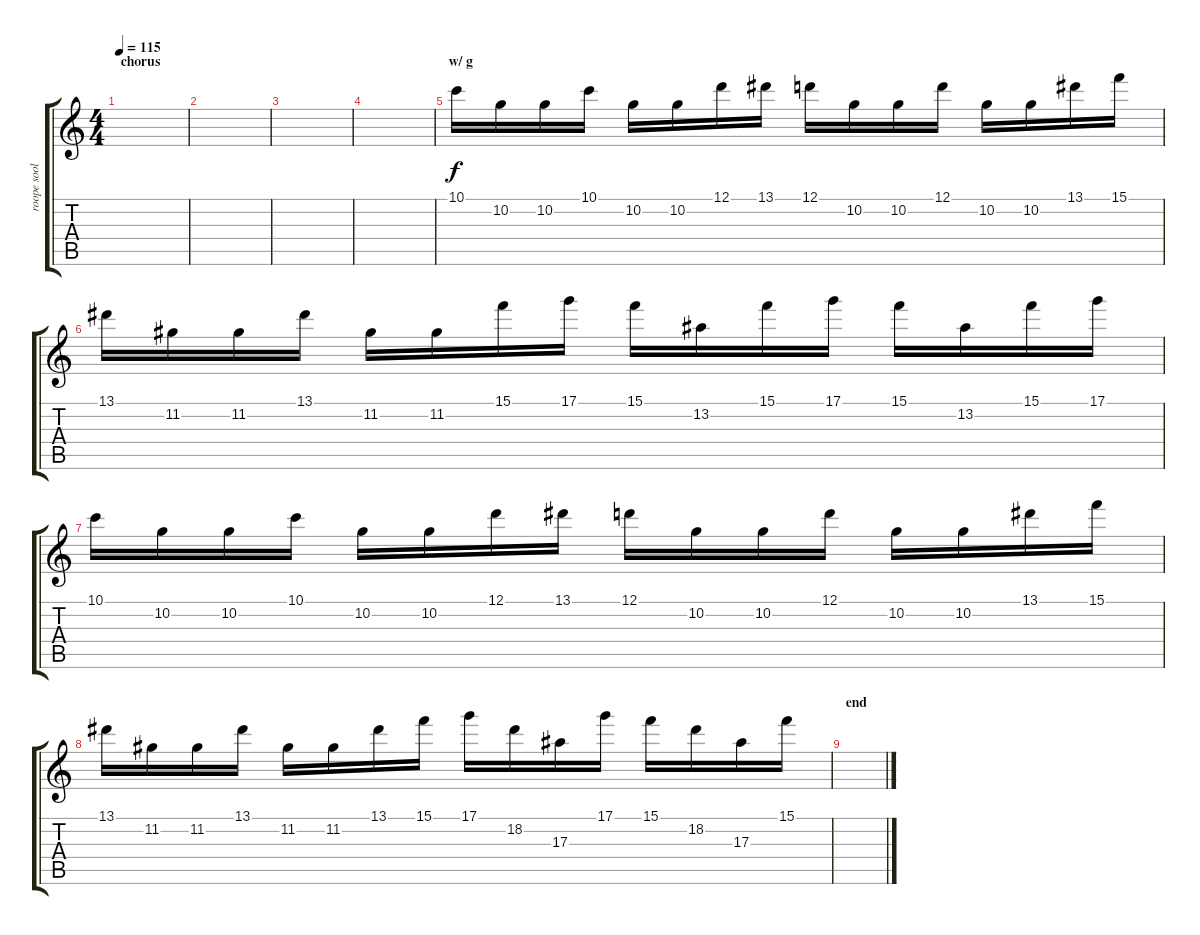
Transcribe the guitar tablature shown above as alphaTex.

\track ("roope soolo" "roope sool") {instrument overdrivenguitar}
\staff {score tabs}
\tuning (D4 A3 F3 C3 G2 C2) {hide}
\ts (4 4)
\section ("" "chorus")
\tempo 115
\clef g2
\ks c
|
|
|
|
\section ("" "w/ g")
10.1.16 10.2.16 10.2.16 10.1.16 10.2.16 10.2.16 12.1.16 13.1.16 12.1.16 10.2.16 10.2.16 12.1.16 10.2.16 10.2.16 13.1.16 15.1.16 |
13.1.16 11.2.16 11.2.16 13.1.16 11.2.16 11.2.16 15.1.16 17.1.16 15.1.16 13.2.16 15.1.16 17.1.16 15.1.16 13.2.16 15.1.16 17.1.16 |
10.1.16 10.2.16 10.2.16 10.1.16 10.2.16 10.2.16 12.1.16 13.1.16 12.1.16 10.2.16 10.2.16 12.1.16 10.2.16 10.2.16 13.1.16 15.1.16 |
13.1.16 11.2.16 11.2.16 13.1.16 11.2.16 11.2.16 13.1.16 15.1.16 17.1.16 18.2.16 17.3.16 17.1.16 15.1.16 18.2.16 17.3.16 15.1.16 |
\section ("" "end")
